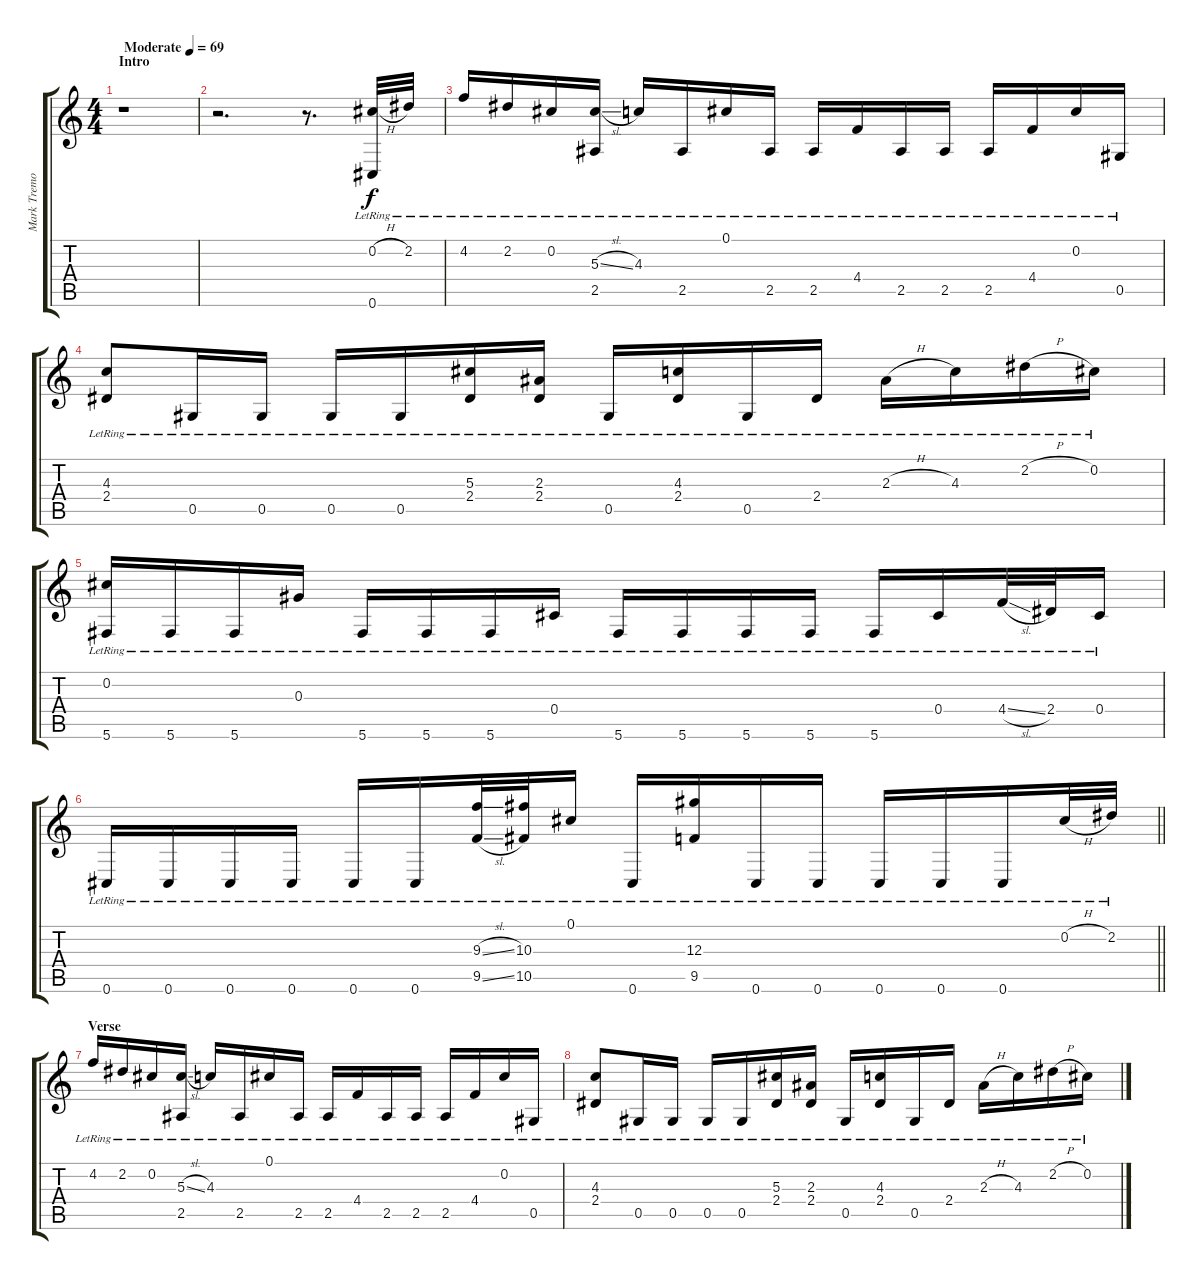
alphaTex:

\track ("Mark Tremonti" "Mark Tremo") {instrument electricguitarclean}
\staff {score tabs}
\tuning (Db4 Db4 Ab3 Db3 Ab2 Db2) {hide}
\ts (4 4)
\section ("" "Intro")
\tempo (69 "Moderate")
\clef g2
\ks c
r.1{dy f instrument electricguitarclean} |
r.2{d} r.8{d} (0.2{h lr} 0.6{lr}).32 2.2{lr}.32 |
4.2{lr}.16 2.2{lr}.16 0.2{lr}.16 (5.3{sl lr} 2.5{lr}).16 4.3{lr}.16 2.5{lr}.16 0.1{lr}.16 2.5{lr}.16 2.5{lr}.16 4.4{lr}.16 2.5{lr}.16 2.5{lr}.16 2.5{lr}.16 4.4{lr}.16 0.2{lr}.16 0.5{lr}.16 |
(4.3{lr} 2.4{lr}).8 0.5{lr}.16 0.5{lr}.16 0.5{lr}.16 0.5{lr}.16 (5.3{lr} 2.4{lr}).16 (2.3{lr} 2.4{lr}).16 0.5{lr}.16 (4.3{lr} 2.4{lr}).16 0.5{lr}.16 2.4{lr}.16 2.3{h lr}.16 4.3{lr}.16 2.2{h lr}.16 0.2{lr}.16 |
(0.2{lr} 5.6{lr}).16 5.6{lr}.16 5.6{lr}.16 0.3{lr}.16 5.6{lr}.16 5.6{lr}.16 5.6{lr}.16 0.4{lr}.16 5.6{lr}.16 5.6{lr}.16 5.6{lr}.16 5.6{lr}.16 5.6{lr}.16 0.4{lr}.16 4.4{sl lr}.32 2.4{lr}.32 0.4{lr}.16 |
\barLineRight lightlight
0.6{lr}.16 0.6{lr}.16 0.6{lr}.16 0.6{lr}.16 0.6{lr}.16 0.6{lr}.16 (9.3{sl lr} 9.5{sl lr}).32 (10.3{lr} 10.5{lr}).32 0.1{lr}.16 0.6{lr}.16 (12.3{lr} 9.5{lr}).16 0.6{lr}.16 0.6{lr}.16 0.6{lr}.16 0.6{lr}.16 0.6{lr}.16 0.2{h lr}.32 2.2{lr}.32 |
\section ("" "Verse")
4.2{lr}.16 2.2{lr}.16 0.2{lr}.16 (5.3{sl lr} 2.5{lr}).16 4.3{lr}.16 2.5{lr}.16 0.1{lr}.16 2.5{lr}.16 2.5{lr}.16 4.4{lr}.16 2.5{lr}.16 2.5{lr}.16 2.5{lr}.16 4.4{lr}.16 0.2{lr}.16 0.5{lr}.16 |
(4.3{lr} 2.4{lr}).8 0.5{lr}.16 0.5{lr}.16 0.5{lr}.16 0.5{lr}.16 (5.3{lr} 2.4{lr}).16 (2.3{lr} 2.4{lr}).16 0.5{lr}.16 (4.3{lr} 2.4{lr}).16 0.5{lr}.16 2.4{lr}.16 2.3{h lr}.16 4.3{lr}.16 2.2{h lr}.16 0.2{lr}.16
